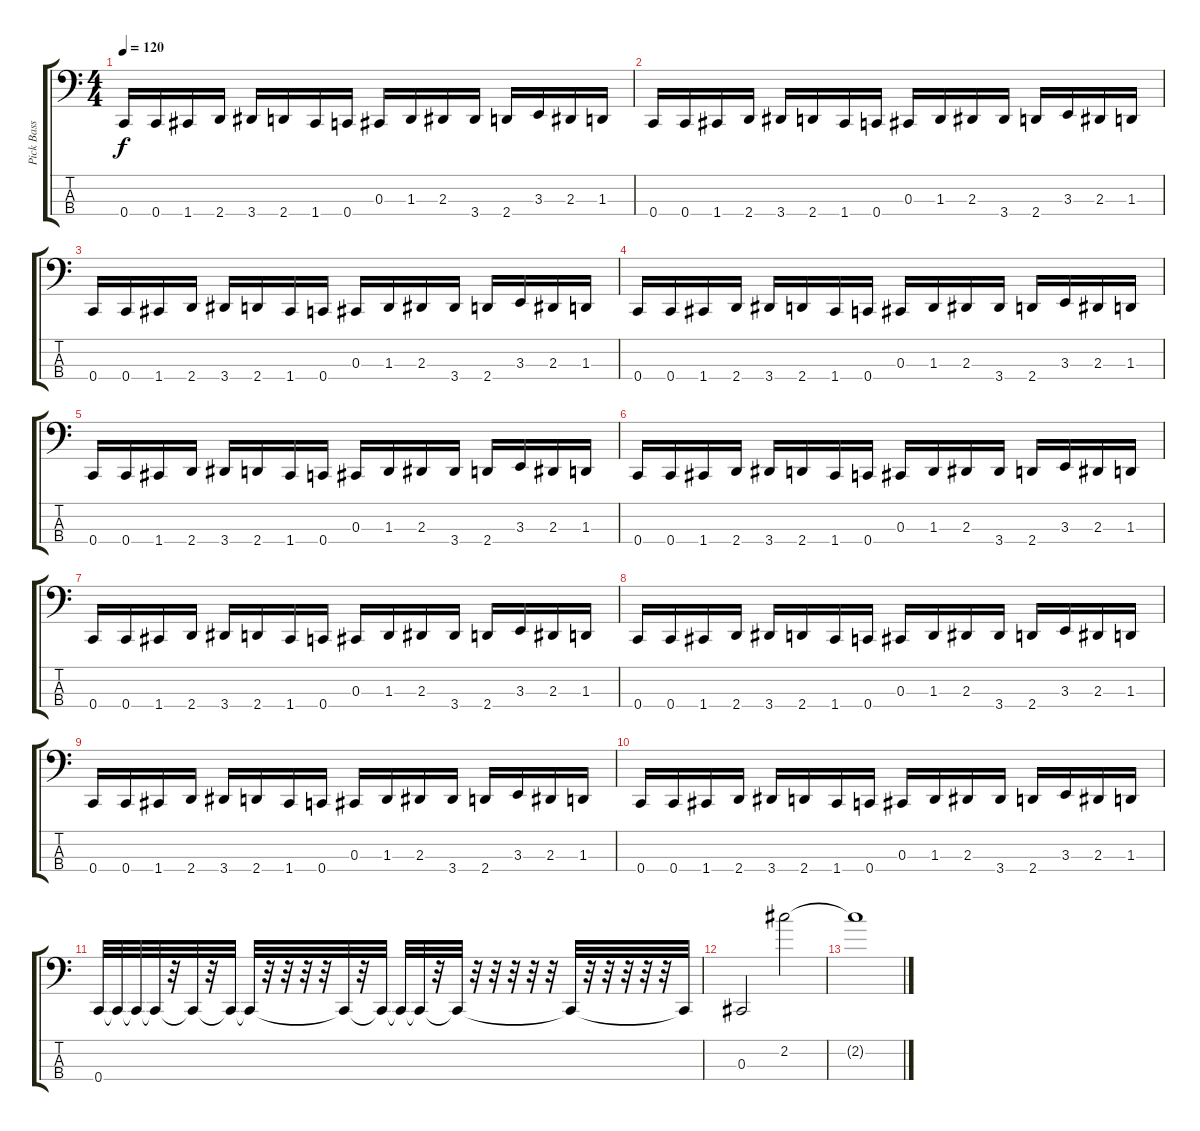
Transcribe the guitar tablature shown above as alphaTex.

\track ("Pick Bass - Gausa" "Pick Bass ") {instrument electricbasspick}
\staff {score tabs}
\tuning (E4 B3 Db1 C1) {hide}
\ts (4 4)
\tempo 120
\clef f4
\ks c
0.4.16{dy f} 0.4.16 1.4.16 2.4.16 3.4.16 2.4.16 1.4.16 0.4.16 0.3.16 1.3.16 2.3.16 3.4.16 2.4.16 3.3.16 2.3.16 1.3.16 |
0.4.16 0.4.16 1.4.16 2.4.16 3.4.16 2.4.16 1.4.16 0.4.16 0.3.16 1.3.16 2.3.16 3.4.16 2.4.16 3.3.16 2.3.16 1.3.16 |
0.4.16 0.4.16 1.4.16 2.4.16 3.4.16 2.4.16 1.4.16 0.4.16 0.3.16 1.3.16 2.3.16 3.4.16 2.4.16 3.3.16 2.3.16 1.3.16 |
0.4.16 0.4.16 1.4.16 2.4.16 3.4.16 2.4.16 1.4.16 0.4.16 0.3.16 1.3.16 2.3.16 3.4.16 2.4.16 3.3.16 2.3.16 1.3.16 |
0.4.16 0.4.16 1.4.16 2.4.16 3.4.16 2.4.16 1.4.16 0.4.16 0.3.16 1.3.16 2.3.16 3.4.16 2.4.16 3.3.16 2.3.16 1.3.16 |
0.4.16 0.4.16 1.4.16 2.4.16 3.4.16 2.4.16 1.4.16 0.4.16 0.3.16 1.3.16 2.3.16 3.4.16 2.4.16 3.3.16 2.3.16 1.3.16 |
0.4.16 0.4.16 1.4.16 2.4.16 3.4.16 2.4.16 1.4.16 0.4.16 0.3.16 1.3.16 2.3.16 3.4.16 2.4.16 3.3.16 2.3.16 1.3.16 |
0.4.16 0.4.16 1.4.16 2.4.16 3.4.16 2.4.16 1.4.16 0.4.16 0.3.16 1.3.16 2.3.16 3.4.16 2.4.16 3.3.16 2.3.16 1.3.16 |
0.4.16 0.4.16 1.4.16 2.4.16 3.4.16 2.4.16 1.4.16 0.4.16 0.3.16 1.3.16 2.3.16 3.4.16 2.4.16 3.3.16 2.3.16 1.3.16 |
0.4.16 0.4.16 1.4.16 2.4.16 3.4.16 2.4.16 1.4.16 0.4.16 0.3.16 1.3.16 2.3.16 3.4.16 2.4.16 3.3.16 2.3.16 1.3.16 |
0.4.32 0.4{t}.32 0.4{t}.32 0.4{t}.32 r.32 0.4{t}.32 r.32 0.4{t}.32 0.4{t}.32 r.32 r.32 r.32 r.32 0.4{t}.32 r.32 0.4{t}.32 0.4{t}.32 0.4{t}.32 r.32 0.4{t}.32 r.32 r.32 r.32 r.32 r.32 0.4{t}.32 r.32 r.32 r.32 r.32 r.32 0.4{t}.32 |
0.3.2 2.2.2 |
2.2{t}.1
